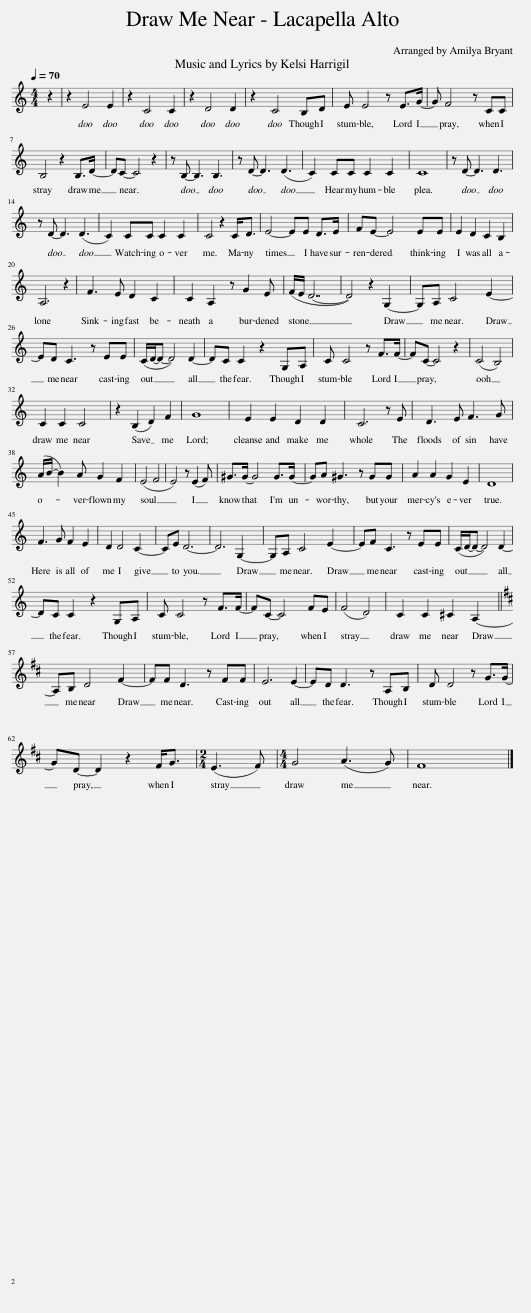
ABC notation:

X:1
L:1/8
Q:1/4=70
M:4/4
I:linebreak $
K:C
V:1 treble
V:1
!p! z2 |!p! z2 E4 E2 | z2 C4 C2 | z2 D4 D2 | z2 C4!mf! B,D | %5
 E E4 z E>G- | G F4 z CC |$ B,4 z2 B,>D- | DC- C4 z2 |!p! z B,- B,3 B,3 | %10
 z D- D3 (D3 | C2) CC C2 C2 | C8 | z D- D3 D3 |$ z D- D3 (D3 | %15
 C2) CC C2 C2 | C4 z2!mf! C<D | E4- EE D>E | FE- E4 EE | E2 D2 C2 B,2 |$ %20
 A,6 z2 | F3 E D2 C2 | C2 A,2 z G2 E | (F/E/ D7- | D4) z2!mf! G,2- | %25
 G,A, C4 E2- |$ ED C3 z EE | (C/D/-D- D4) D2- | DC C2 z2 G,A, | C C4 z F>F- | %30
 FC- C4 z2 |!p! (C4 B,4) |$ C2 C2 C4 | z2!<(! (B,2 D2) F2!<)! |!mp! G8 | %35
 E2 E2 D2 D2 | C6 z!<(! E | D3 E F3 G!<)! |$!f! (A/B/- B2)!>(! A G2 F2 | (E4 F4!>)! | %40
 E4) z!f! (E2 F) | ^G>G- G4 G>G- | GA ^G3 z GG | A2 A2 G2 E2 | D8 |$ %45
 F3 G F2 E2 | D2 D4 C2- | CE D6- | D6!mf! G,2- | G,A, C4 E2- | %50
 EF C3 z EE | (C/D/-D- D4) D2- |$ DC C2 z2 G,A, | C C4 z F>F- | FC- C4!mf! FE | %55
 (F4 D4) | C2 C2 ^C2!mf! A,2- ||$[K:D] A,B, D4 F2- | FF D3 z FF | E6 E2- | %60
 ED D3 z A,B, | D D4 z G>G- |$ GD- D2 z2!mf! F<G |[M:2/4] (E3 F) |[M:4/4] G4 (A3 G) | %65
 F8 |] %66
